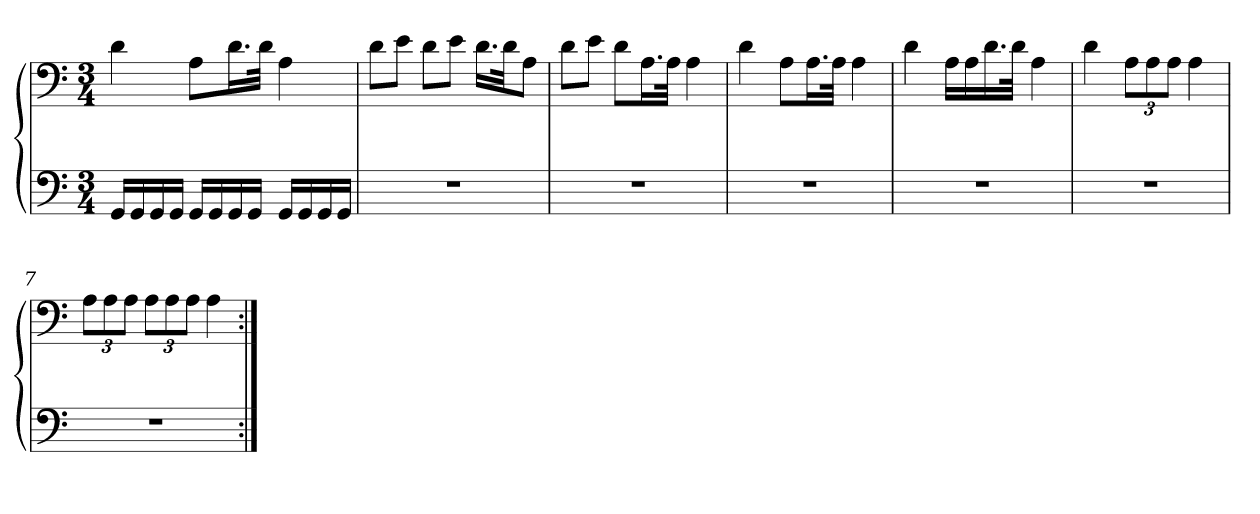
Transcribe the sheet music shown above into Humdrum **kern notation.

**kern	**kern
*part1	*part1
*staff2	*staff1
*clefF4	*clefF4
*k[]	*k[]
*M3/4	*M3/4
=1	=1
16GG/LL	4d\
16GG/	.
16GG/	.
16GG/JJ	.
16GG/LL	8A\L
16GG/	.
16GG/	16.d\L
16GG/JJ	.
.	32d\JJk
16GG/LL	4A\
16GG/	.
16GG/	.
16GG/JJ	.
=2	=2
2.r	8d\L
.	8e\J
.	8d\L
.	8e\J
.	16.d\LL
.	32d\JK
.	8A\J
=3	=3
2.r	8d\L
.	8e\J
.	8d\L
.	16.A\L
.	32A\JJk
.	4A\
=4	=4
2.r	4d\
.	8A\L
.	16.A\L
.	32A\JJk
.	4A\
=5	=5
2.r	4d\
.	16A\LL
.	16A\
.	16.d\
.	32d\JJk
.	4A\
=6	=6
2.r	4d\
.	12A\L
.	12A\
.	12A\J
.	4A\
=7	=7
2.r	12A\L
.	12A\
.	12A\J
.	12A\L
.	12A\
.	12A\J
.	4A\
=:|!	=:|!
*-	*-
